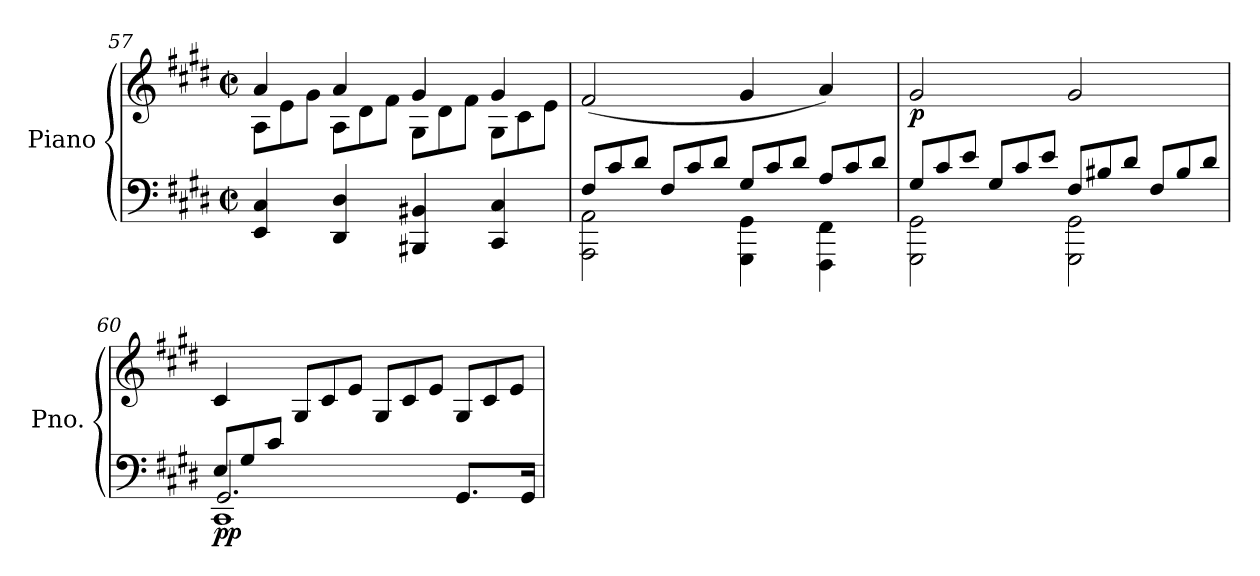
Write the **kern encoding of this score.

**kern	**kern	**dynam
*part1	*part1	*part1
*staff2	*staff1	*staff1/2
*I"Piano	*	*
*I'Pno.	*	*
*clefF4	*clefG2	*
*k[f#c#g#d#]	*k[f#c#g#d#]	*
*M2/2	*M2/2	*
*met(c|)	*met(c|)	*
*	*Xtuplet	*
=57	=57	=57
*	*^	*
4EE/ 4C#/	12A\L	4a/	.
.	12e\	.	.
.	12g#\J	.	.
4DD#/ 4D#/	12A\L	4a/	.
.	12d#\	.	.
.	12f#\J	.	.
4BBB#X/ 4BB#X/	12G#\L	4g#/	.
.	12d#\	.	.
.	12f#\J	.	.
4CC#/ 4C#/	12G#\L	4g#/	.
.	12c#\	.	.
.	12e\J	.	.
*	*v	*v	*
=58	=58	=58
*Xtuplet	*	*
*^	*	*
12F#/L	2AAA\ 2AA\	(<2f#/	.
12c#/	.	.	.
12d#/J	.	.	.
12F#/L	.	.	.
12c#/	.	.	.
12d#/J	.	.	.
12G#/L	4GGG#\ 4GG#\	4g#/	.
12c#/	.	.	.
12d#/J	.	.	.
12A/L	4FFF#\ 4FF#\	4a/)	.
12c#/	.	.	.
12d#/J	.	.	.
=59	=59	=59	=59
!	!	!	!LO:DY:b
12G#/L	2GGG#\ 2GG#\	2g#/	p
12c#/	.	.	.
12e/J	.	.	.
12G#/L	.	.	.
12c#/	.	.	.
12e/J	.	.	.
12F#/L	2GGG#\ 2GG#\	2g#/	.
12B#X/	.	.	.
12d#/J	.	.	.
12F#/L	.	.	.
12B#/	.	.	.
12d#/J	.	.	.
!!LO:PB:g=z
=60	=60	=60	=60
*	*^	*^	*
!	!	!	!	!	!LO:DY:b=2
12E/L	1CC#	2.GG#/	4ryy	4c#/	pp
12G#/	.	.	.	.	.
12c#/J	.	.	.	.	.
2.ryy	.	.	12G#/L	2.ryy	.
.	.	.	12c#/	.	.
.	.	.	12e/J	.	.
.	.	.	12G#/L	.	.
.	.	.	12c#/	.	.
.	.	.	12e/J	.	.
.	.	8.GG#/L	12G#/L	.	.
.	.	.	12c#/	.	.
.	.	.	12e/J	.	.
.	.	16GG#/Jk	.	.	.
*v	*v	*v	*	*	*
*	*v	*v	*
=	=	=
*-	*-	*-
